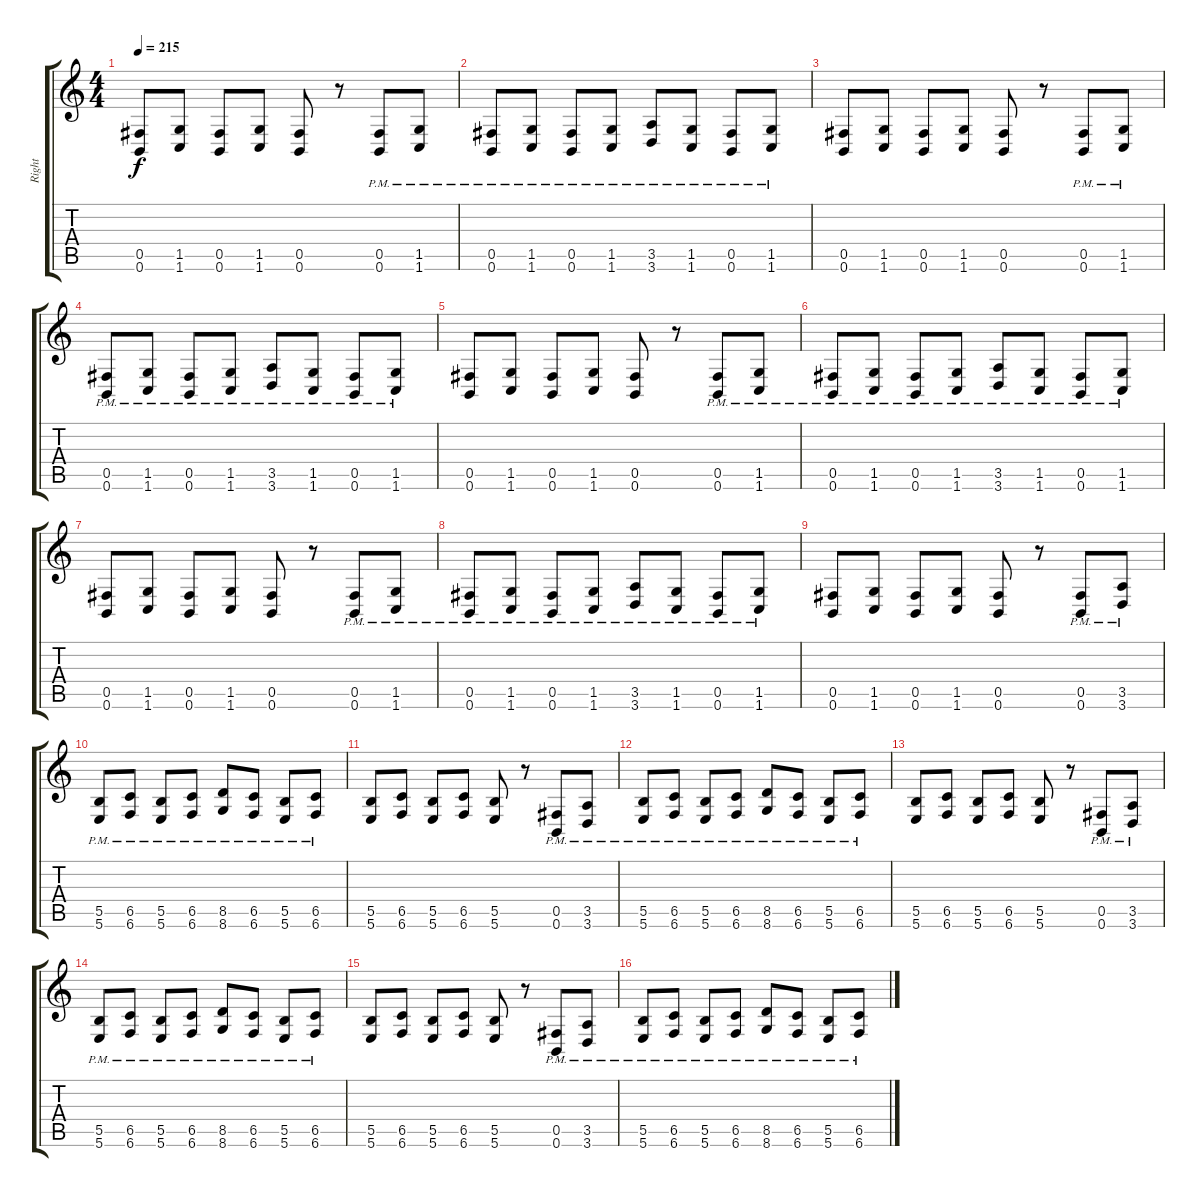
\track ("Right" "Right") {instrument distortionguitar}
\staff {score tabs}
\tuning (Db4 Ab3 E3 B2 Gb2 B1) {hide}
\ts (4 4)
\tempo 215
\clef g2
\ks c
(0.5 0.6).8{dy f} (1.5 1.6).8 (0.5 0.6).8 (1.5 1.6).8 (0.5 0.6).8 r.8 (0.5{pm} 0.6{pm}).8 (1.5{pm} 1.6{pm}).8 |
(0.5{pm} 0.6{pm}).8 (1.5{pm} 1.6{pm}).8 (0.5{pm} 0.6{pm}).8 (1.5{pm} 1.6{pm}).8 (3.5{pm} 3.6{pm}).8 (1.5{pm} 1.6{pm}).8 (0.5{pm} 0.6{pm}).8 (1.5{pm} 1.6{pm}).8 |
(0.5 0.6).8 (1.5 1.6).8 (0.5 0.6).8 (1.5 1.6).8 (0.5 0.6).8 r.8 (0.5{pm} 0.6{pm}).8 (1.5{pm} 1.6{pm}).8 |
(0.5{pm} 0.6{pm}).8 (1.5{pm} 1.6{pm}).8 (0.5{pm} 0.6{pm}).8 (1.5{pm} 1.6{pm}).8 (3.5{pm} 3.6{pm}).8 (1.5{pm} 1.6{pm}).8 (0.5{pm} 0.6{pm}).8 (1.5{pm} 1.6{pm}).8 |
(0.5 0.6).8 (1.5 1.6).8 (0.5 0.6).8 (1.5 1.6).8 (0.5 0.6).8 r.8 (0.5{pm} 0.6{pm}).8 (1.5{pm} 1.6{pm}).8 |
(0.5{pm} 0.6{pm}).8 (1.5{pm} 1.6{pm}).8 (0.5{pm} 0.6{pm}).8 (1.5{pm} 1.6{pm}).8 (3.5{pm} 3.6{pm}).8 (1.5{pm} 1.6{pm}).8 (0.5{pm} 0.6{pm}).8 (1.5{pm} 1.6{pm}).8 |
(0.5 0.6).8 (1.5 1.6).8 (0.5 0.6).8 (1.5 1.6).8 (0.5 0.6).8 r.8 (0.5{pm} 0.6{pm}).8 (1.5{pm} 1.6{pm}).8 |
(0.5{pm} 0.6{pm}).8 (1.5{pm} 1.6{pm}).8 (0.5{pm} 0.6{pm}).8 (1.5{pm} 1.6{pm}).8 (3.5{pm} 3.6{pm}).8 (1.5{pm} 1.6{pm}).8 (0.5{pm} 0.6{pm}).8 (1.5{pm} 1.6{pm}).8 |
(0.5 0.6).8 (1.5 1.6).8 (0.5 0.6).8 (1.5 1.6).8 (0.5 0.6).8 r.8 (0.5{pm} 0.6{pm}).8 (3.5{pm} 3.6{pm}).8 |
(5.5{pm} 5.6{pm}).8 (6.5{pm} 6.6{pm}).8 (5.5{pm} 5.6{pm}).8 (6.5{pm} 6.6{pm}).8 (8.5{pm} 8.6{pm}).8 (6.5{pm} 6.6{pm}).8 (5.5{pm} 5.6{pm}).8 (6.5{pm} 6.6{pm}).8 |
(5.5 5.6).8 (6.5 6.6).8 (5.5 5.6).8 (6.5 6.6).8 (5.5 5.6).8 r.8 (0.5{pm} 0.6{pm}).8 (3.5{pm} 3.6{pm}).8 |
(5.5{pm} 5.6{pm}).8 (6.5{pm} 6.6{pm}).8 (5.5{pm} 5.6{pm}).8 (6.5{pm} 6.6{pm}).8 (8.5{pm} 8.6{pm}).8 (6.5{pm} 6.6{pm}).8 (5.5{pm} 5.6{pm}).8 (6.5{pm} 6.6{pm}).8 |
(5.5 5.6).8 (6.5 6.6).8 (5.5 5.6).8 (6.5 6.6).8 (5.5 5.6).8 r.8 (0.5{pm} 0.6{pm}).8 (3.5{pm} 3.6{pm}).8 |
(5.5{pm} 5.6{pm}).8 (6.5{pm} 6.6{pm}).8 (5.5{pm} 5.6{pm}).8 (6.5{pm} 6.6{pm}).8 (8.5{pm} 8.6{pm}).8 (6.5{pm} 6.6{pm}).8 (5.5{pm} 5.6{pm}).8 (6.5{pm} 6.6{pm}).8 |
(5.5 5.6).8 (6.5 6.6).8 (5.5 5.6).8 (6.5 6.6).8 (5.5 5.6).8 r.8 (0.5{pm} 0.6{pm}).8 (3.5{pm} 3.6{pm}).8 |
(5.5{pm} 5.6{pm}).8 (6.5{pm} 6.6{pm}).8 (5.5{pm} 5.6{pm}).8 (6.5{pm} 6.6{pm}).8 (8.5{pm} 8.6{pm}).8 (6.5{pm} 6.6{pm}).8 (5.5{pm} 5.6{pm}).8 (6.5{pm} 6.6{pm}).8
